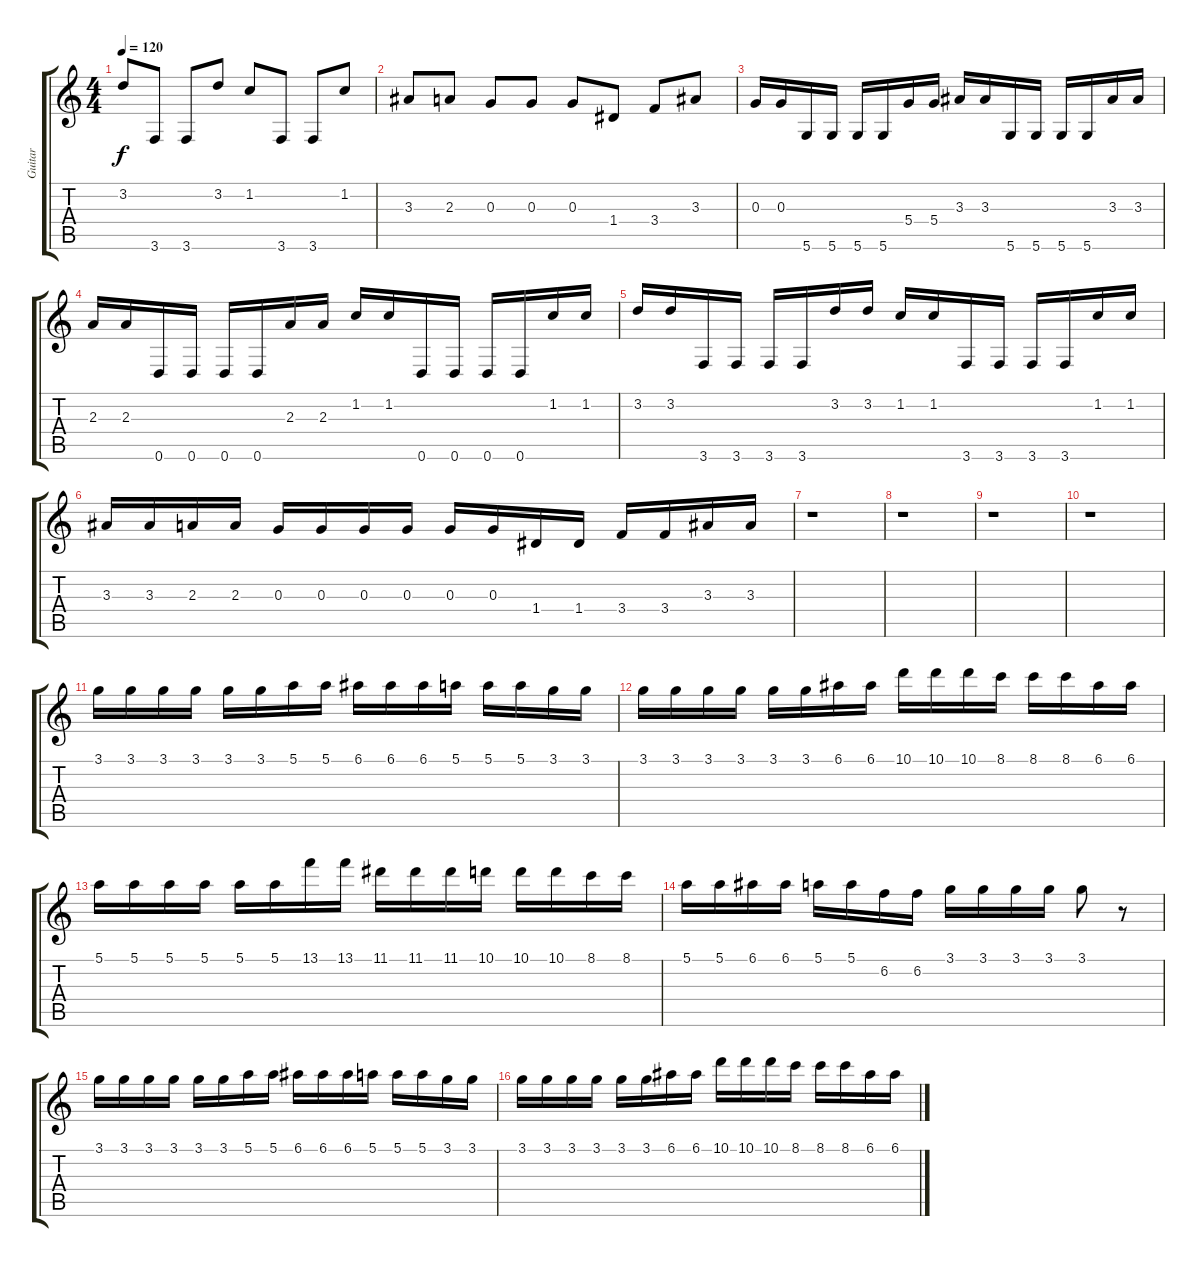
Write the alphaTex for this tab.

\track ("Guitar" "Guitar") {instrument overdrivenguitar}
\staff {score tabs}
\tuning (E4 B3 G3 D3 A2 D2) {hide}
\ts (4 4)
\tempo 120
\clef g2
\ks c
3.2.8{dy f} 3.6.8 3.6.8 3.2.8 1.2.8 3.6.8 3.6.8 1.2.8 |
3.3.8 2.3.8 0.3.8 0.3.8 0.3.8 1.4.8 3.4.8 3.3.8 |
0.3.16 0.3.16 5.6.16 5.6.16 5.6.16 5.6.16 5.4.16 5.4.16 3.3.16 3.3.16 5.6.16 5.6.16 5.6.16 5.6.16 3.3.16 3.3.16 |
2.3.16 2.3.16 0.6.16 0.6.16 0.6.16 0.6.16 2.3.16 2.3.16 1.2.16 1.2.16 0.6.16 0.6.16 0.6.16 0.6.16 1.2.16 1.2.16 |
3.2.16 3.2.16 3.6.16 3.6.16 3.6.16 3.6.16 3.2.16 3.2.16 1.2.16 1.2.16 3.6.16 3.6.16 3.6.16 3.6.16 1.2.16 1.2.16 |
3.3.16 3.3.16 2.3.16 2.3.16 0.3.16 0.3.16 0.3.16 0.3.16 0.3.16 0.3.16 1.4.16 1.4.16 3.4.16 3.4.16 3.3.16 3.3.16 |
r.1 |
r.1 |
r.1 |
r.1 |
3.1.16 3.1.16 3.1.16 3.1.16 3.1.16 3.1.16 5.1.16 5.1.16 6.1.16 6.1.16 6.1.16 5.1.16 5.1.16 5.1.16 3.1.16 3.1.16 |
3.1.16 3.1.16 3.1.16 3.1.16 3.1.16 3.1.16 6.1.16 6.1.16 10.1.16 10.1.16 10.1.16 8.1.16 8.1.16 8.1.16 6.1.16 6.1.16 |
5.1.16 5.1.16 5.1.16 5.1.16 5.1.16 5.1.16 13.1.16 13.1.16 11.1.16 11.1.16 11.1.16 10.1.16 10.1.16 10.1.16 8.1.16 8.1.16 |
5.1.16 5.1.16 6.1.16 6.1.16 5.1.16 5.1.16 6.2.16 6.2.16 3.1.16 3.1.16 3.1.16 3.1.16 3.1.8 r.8 |
3.1.16 3.1.16 3.1.16 3.1.16 3.1.16 3.1.16 5.1.16 5.1.16 6.1.16 6.1.16 6.1.16 5.1.16 5.1.16 5.1.16 3.1.16 3.1.16 |
3.1.16 3.1.16 3.1.16 3.1.16 3.1.16 3.1.16 6.1.16 6.1.16 10.1.16 10.1.16 10.1.16 8.1.16 8.1.16 8.1.16 6.1.16 6.1.16
